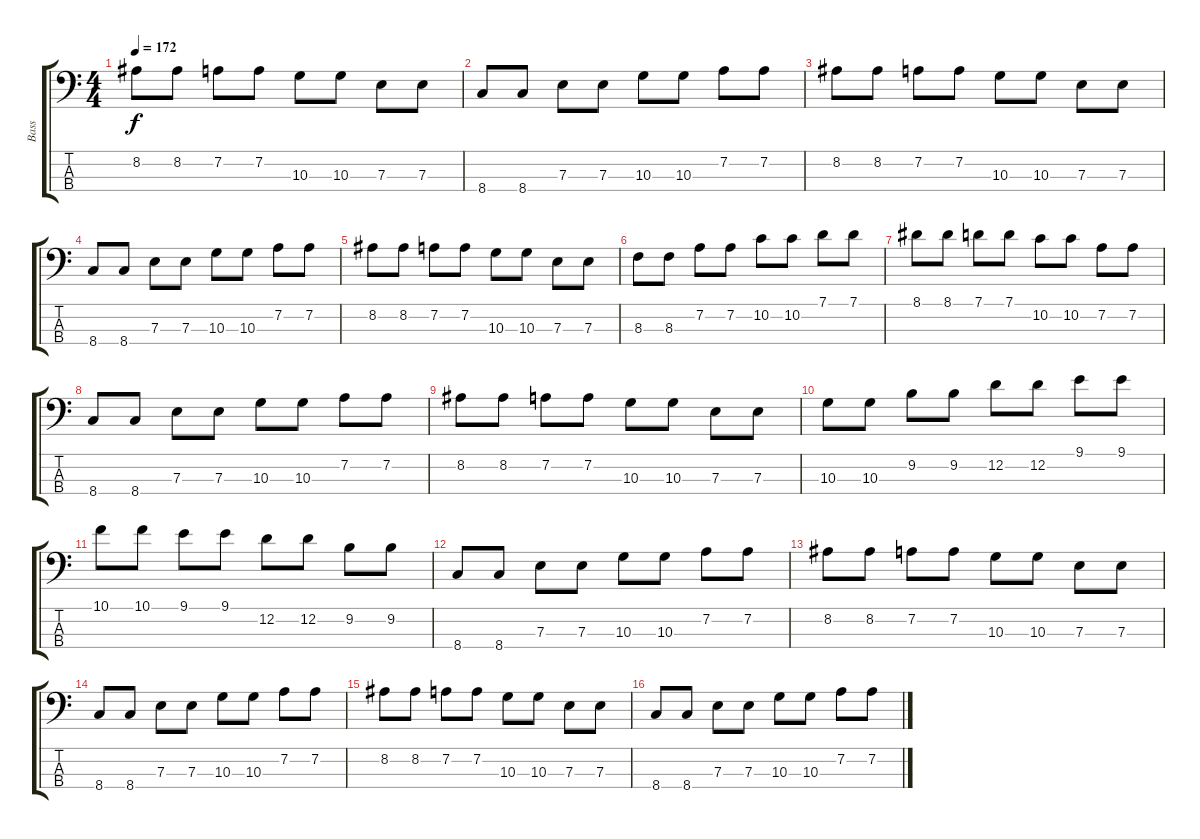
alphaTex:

\track ("Bass" "Bass") {instrument electricbasspick}
\staff {score tabs}
\tuning (G2 D2 A1 E1) {hide}
\ts (4 4)
\tempo 172
\clef f4
\ks c
8.2.8{dy f} 8.2.8 7.2.8 7.2.8 10.3.8 10.3.8 7.3.8 7.3.8 |
8.4.8 8.4.8 7.3.8 7.3.8 10.3.8 10.3.8 7.2.8 7.2.8 |
8.2.8 8.2.8 7.2.8 7.2.8 10.3.8 10.3.8 7.3.8 7.3.8 |
8.4.8 8.4.8 7.3.8 7.3.8 10.3.8 10.3.8 7.2.8 7.2.8 |
8.2.8 8.2.8 7.2.8 7.2.8 10.3.8 10.3.8 7.3.8 7.3.8 |
8.3.8 8.3.8 7.2.8 7.2.8 10.2.8 10.2.8 7.1.8 7.1.8 |
8.1.8 8.1.8 7.1.8 7.1.8 10.2.8 10.2.8 7.2.8 7.2.8 |
8.4.8 8.4.8 7.3.8 7.3.8 10.3.8 10.3.8 7.2.8 7.2.8 |
8.2.8 8.2.8 7.2.8 7.2.8 10.3.8 10.3.8 7.3.8 7.3.8 |
10.3.8 10.3.8 9.2.8 9.2.8 12.2.8 12.2.8 9.1.8 9.1.8 |
10.1.8 10.1.8 9.1.8 9.1.8 12.2.8 12.2.8 9.2.8 9.2.8 |
8.4.8 8.4.8 7.3.8 7.3.8 10.3.8 10.3.8 7.2.8 7.2.8 |
8.2.8 8.2.8 7.2.8 7.2.8 10.3.8 10.3.8 7.3.8 7.3.8 |
8.4.8 8.4.8 7.3.8 7.3.8 10.3.8 10.3.8 7.2.8 7.2.8 |
8.2.8 8.2.8 7.2.8 7.2.8 10.3.8 10.3.8 7.3.8 7.3.8 |
8.4.8 8.4.8 7.3.8 7.3.8 10.3.8 10.3.8 7.2.8 7.2.8
